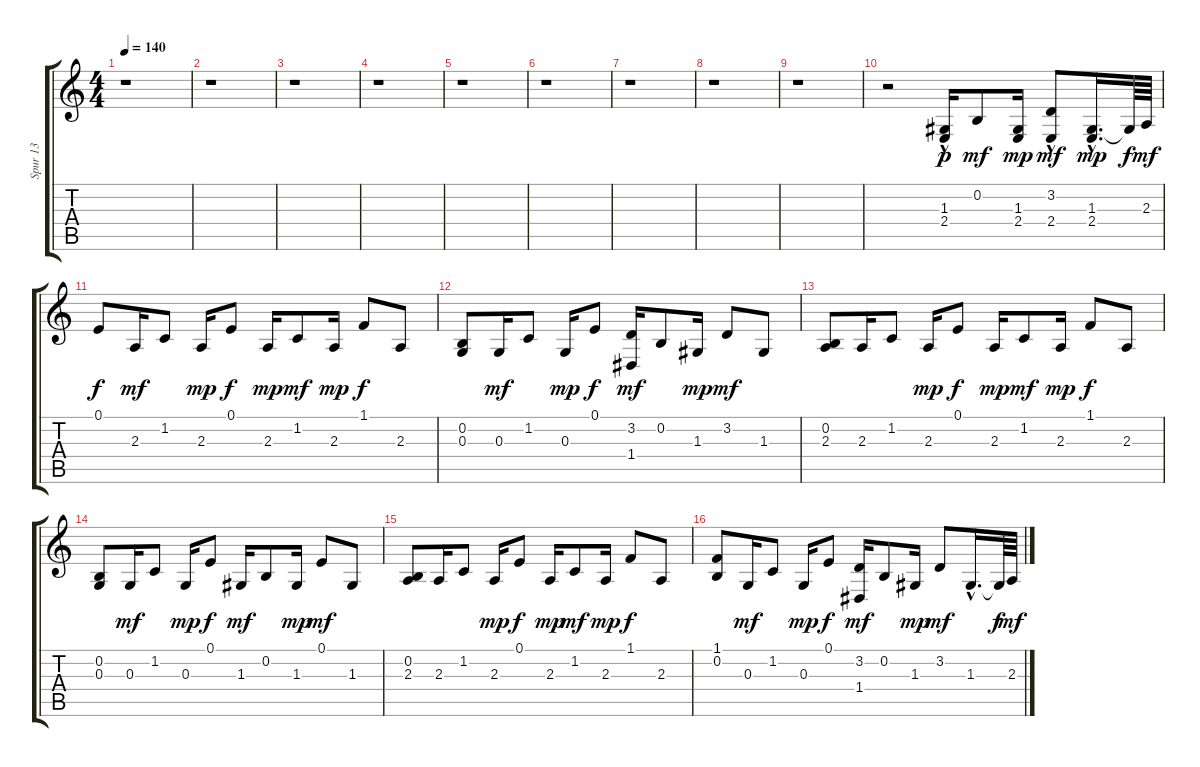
\track ("Spur 13" "Spur 13") {instrument lead8bassandlead}
\staff {score tabs}
\tuning (E4 B3 G3 D3 A2 E2) {hide}
\ts (4 4)
\tempo 140
\clef g2
\ks c
r.1{dy p instrument lead8bassandlead} |
r.1 |
r.1 |
r.1 |
r.1 |
r.1 |
r.1 |
r.1 |
r.1 |
r.2 (1.3 2.4{hac}).16 0.2.8{dy mf} (1.3 2.4).16{dy mp} (3.2 2.4{hac}).8{dy mf} (1.3{hac} 2.4{hac}).16{d dy mp} 1.3{t}.64{dy f} 2.3.64{dy mf} |
0.1.8{dy f} 2.3.16{dy mf} 1.2.8 2.3.16{dy mp} 0.1.8{dy f} 2.3.16{dy mp} 1.2.8{dy mf} 2.3.16{dy mp} 1.1.8{dy f} 2.3.8 |
(0.2 0.3).8 0.3.16{dy mf} 1.2.8 0.3.16{dy mp} 0.1.8{dy f} (3.2 1.4).16{dy mf} 0.2.8 1.3.16{dy mp} 3.2.8{dy mf} 1.3.8 |
(0.2 2.3).8 2.3.16 1.2.8 2.3.16{dy mp} 0.1.8{dy f} 2.3.16{dy mp} 1.2.8{dy mf} 2.3.16{dy mp} 1.1.8{dy f} 2.3.8 |
(0.2 0.3).8 0.3.16{dy mf} 1.2.8 0.3.16{dy mp} 0.1.8{dy f} 1.3.16{dy mf} 0.2.8 1.3.16{dy mp} 0.1.8{dy mf} 1.3.8 |
(0.2 2.3).8 2.3.16 1.2.8 2.3.16{dy mp} 0.1.8{dy f} 2.3.16{dy mp} 1.2.8{dy mf} 2.3.16{dy mp} 1.1.8{dy f} 2.3.8 |
(1.1 0.2).8 0.3.16{dy mf} 1.2.8 0.3.16{dy mp} 0.1.8{dy f} (3.2 1.4).16{dy mf} 0.2.8 1.3.16{dy mp} 3.2.8{dy mf} 1.3{hac}.16{d} 1.3{t}.64{dy f} 2.3.64{dy mf}
